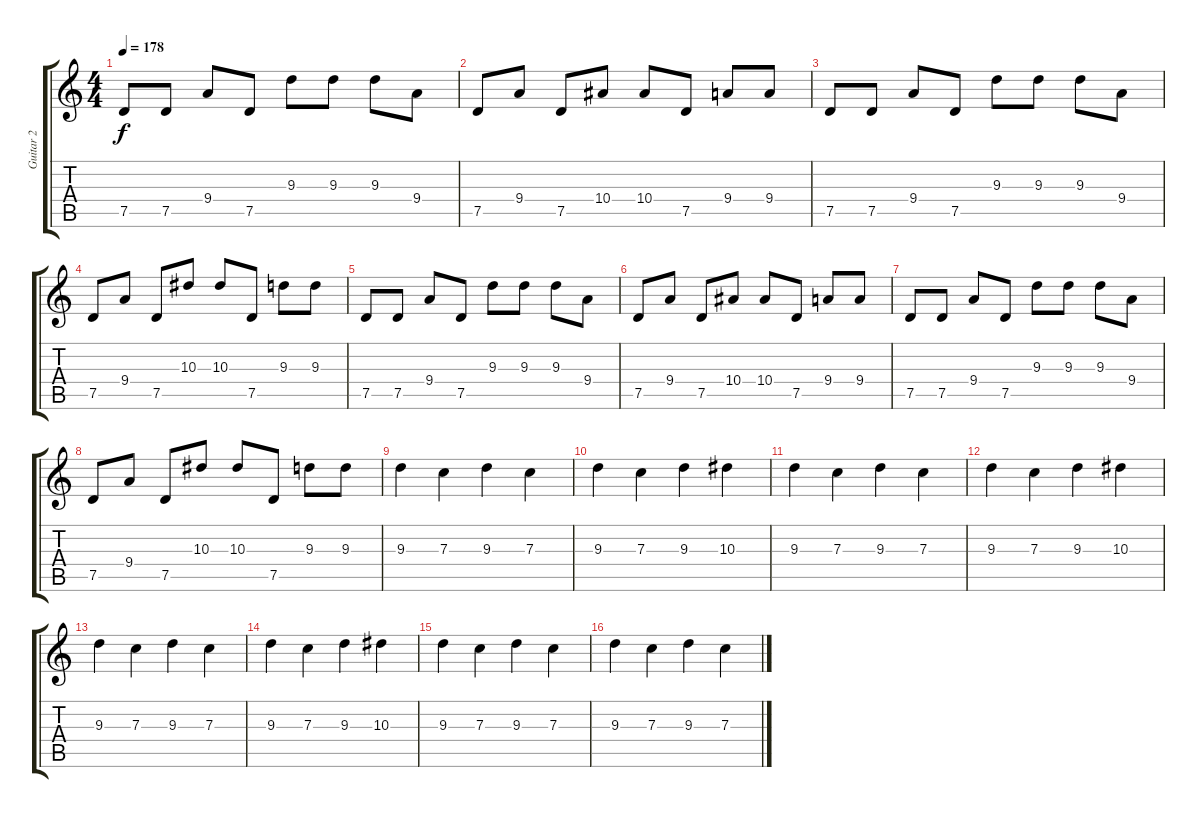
\track ("Guitar 2" "Guitar 2") {instrument overdrivenguitar}
\staff {score tabs}
\tuning (D4 A3 F3 C3 G2 D2) {hide}
\ts (4 4)
\tempo 178
\clef g2
\ks c
7.5.8{dy f} 7.5.8 9.4.8 7.5.8 9.3.8 9.3.8 9.3.8 9.4.8 |
7.5.8 9.4.8 7.5.8 10.4.8 10.4.8 7.5.8 9.4.8 9.4.8 |
7.5.8 7.5.8 9.4.8 7.5.8 9.3.8 9.3.8 9.3.8 9.4.8 |
7.5.8 9.4.8 7.5.8 10.3.8 10.3.8 7.5.8 9.3.8 9.3.8 |
7.5.8 7.5.8 9.4.8 7.5.8 9.3.8 9.3.8 9.3.8 9.4.8 |
7.5.8 9.4.8 7.5.8 10.4.8 10.4.8 7.5.8 9.4.8 9.4.8 |
7.5.8 7.5.8 9.4.8 7.5.8 9.3.8 9.3.8 9.3.8 9.4.8 |
7.5.8 9.4.8 7.5.8 10.3.8 10.3.8 7.5.8 9.3.8 9.3.8 |
9.3.4{instrument overdrivenguitar} 7.3.4 9.3.4 7.3.4 |
9.3.4 7.3.4 9.3.4 10.3.4 |
9.3.4 7.3.4 9.3.4 7.3.4 |
9.3.4 7.3.4 9.3.4 10.3.4 |
9.3.4 7.3.4 9.3.4 7.3.4 |
9.3.4 7.3.4 9.3.4 10.3.4 |
9.3.4 7.3.4 9.3.4 7.3.4 |
9.3.4 7.3.4 9.3.4 7.3.4
